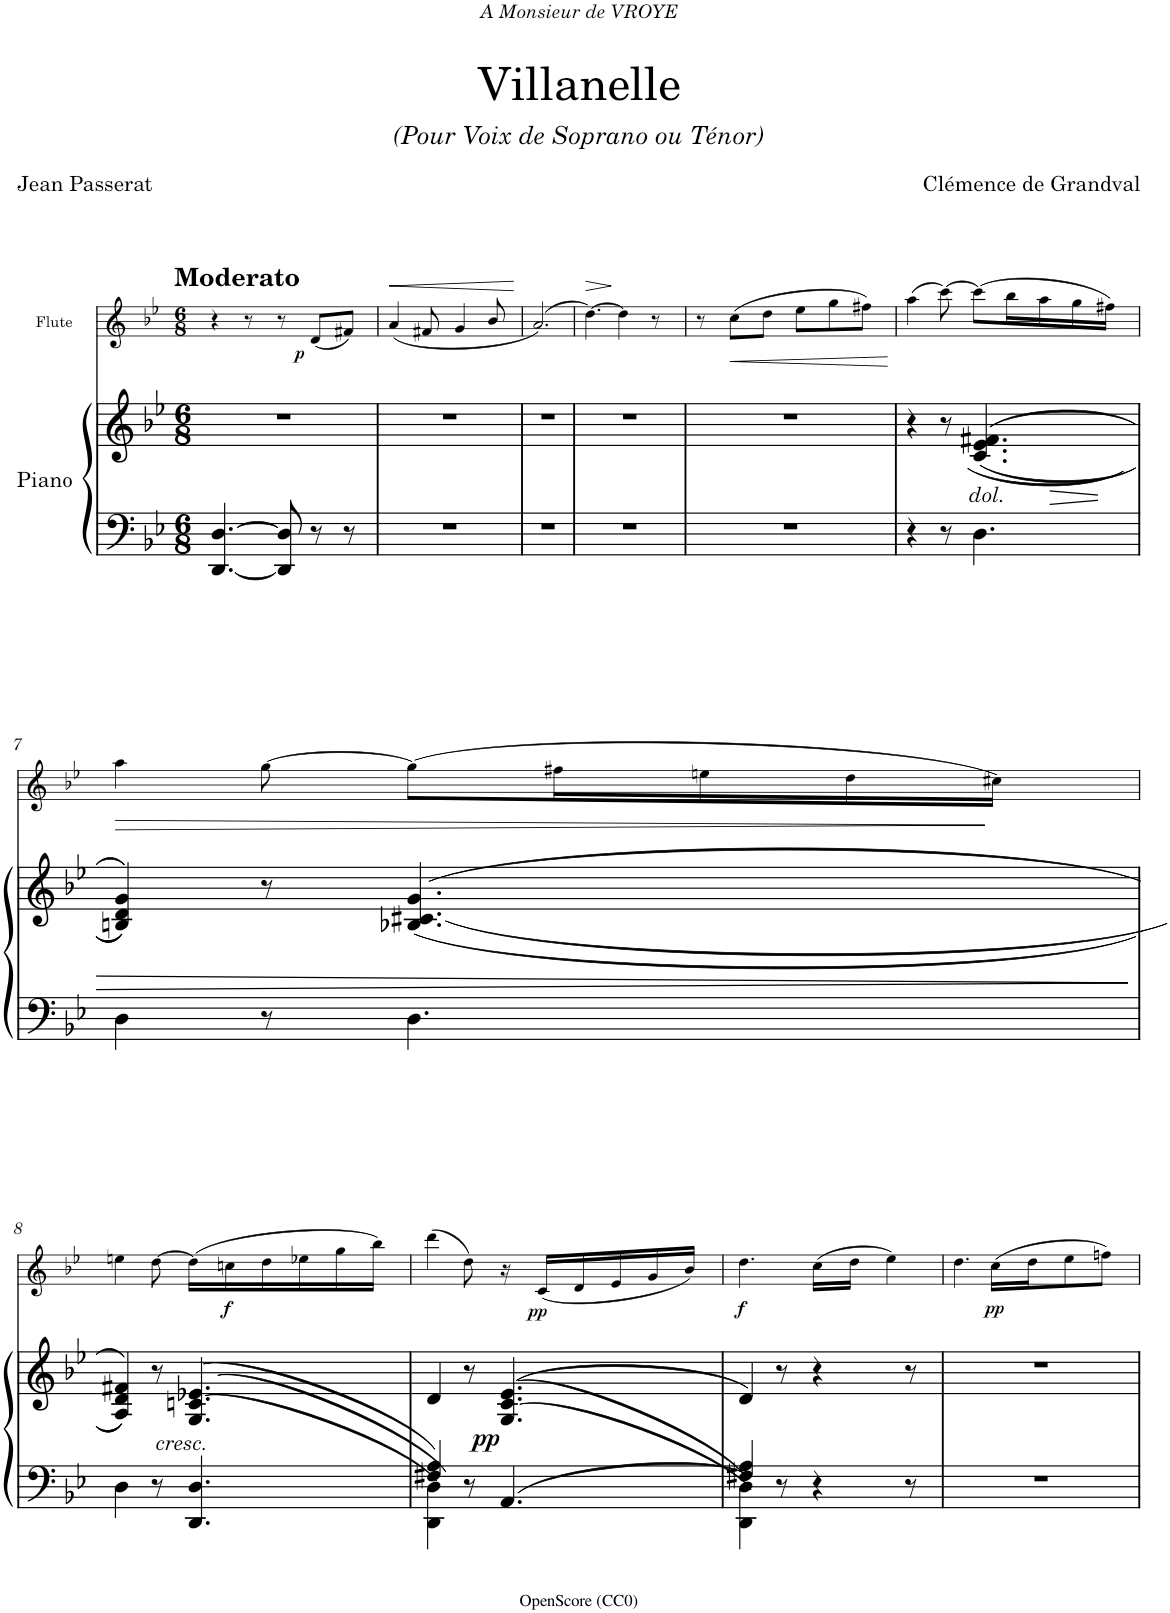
**kern	**kern	**dynam	**kern	**dynam	**kern
*part3	*part3	*part3	*part2	*part2	*part1
*staff4	*staff3	*staff3/4	*staff2	*staff2	*staff1
*I"Piano	*	*	*I"Flute	*	*I"Chant Voice
*I'Pno	*	*	*I'Fl	*	*
*	*	*	*stria5	*	*
*clefF4	*clefG2	*	*clefG2	*	*clefG2
*k[b-e-]	*k[b-e-]	*	*k[b-e-]	*	*k[b-e-]
*M6/8	*M6/8	*	*M6/8	*	*M6/8
=1	=1	=1	=1	=1	=1
!	!	!	!	!	!LO:TX:a:B:t=Moderato
[4.DD/ [4.D/	2.r	.	4r	.	2.r
.	.	.	8r	.	.
8DD/] 8D/]	.	.	8r	.	.
!	!	!	!	!LO:DY:b	!
8r	.	.	(8d/L	p	.
8r	.	.	8f#X/J)	.	.
=2	=2	=2	=2	=2	=2
!	!	!	!	!LO:HP:b	!
2.r	2.r	.	(4a/	<	2.r
.	.	.	8f#X/	.	.
.	.	.	4g/	.	.
.	.	.	8b-/	.	.
.	.	.	.	[	.
=3	=3	=3	=3	=3	=3
2.r	2.r	.	(>2.a/)	.	2.r
=4	=4	=4	=4	=4	=4
!	!	!	!	!LO:HP:b	!
2.r	2.r	.	[4.dd\)	>	2.r
.	.	.	4dd\]	]	.
.	.	.	8r	.	.
=5	=5	=5	=5	=5	=5
2.r	2.r	.	8r	.	2.r
!	!	!	!	!LO:HP:b	!
.	.	.	(8cc\L	<	.
.	.	.	8dd\J	.	.
.	.	.	8ee-\L	.	.
.	.	.	8gg\	.	.
.	.	.	8ff#X\J)	.	.
.	.	.	.	[	.
=6	=6	=6	=6	=6	=6
4r	4r	.	(4aa\	.	2.r
8r	8r	.	[8ccc\)	.	.
!	!LO:TX:b:i:t=dol.	!	!	!	!
!	!	!LO:HP:b	!	!	!
4.D\	(((>4.c/ 4.e-/ 4.f#X/	>	(8ccc\L]	.	.
.	.	.	16bb-\L	.	.
.	.	.	16aa\	.	.
.	.	.	16gg\	.	.
.	.	.	16ff#X\JJ)	.	.
!!LO:LB:g=z
=7	=7	=7	=7	=7	=7
!	!	!	!	!LO:HP:b	!
4D\	4Bn/ 4d/ 4g/)))	.	4aa\	>	2.r
8r	8r	.	[8gg\	.	.
4.D\	((>(4.B-X/ 4.c#X/ 4.g/	.	(8gg\L]	.	.
.	.	.	16ff#X\L	.	.
.	.	.	16een\	.	.
.	.	.	16dd\	.	.
.	.	.	16cc#X\JJ)	]	.
.	.	]	.	.	.
!!LO:LB:g=z
=8	=8	=8	=8	=8	=8
4D\	4A/ 4d/ 4f#X/)))	.	4een\	.	2.r
!	!LO:TX:b:i:t=cresc.	!	!	!	!
8r	8r	.	[8dd\	.	.
4.DD/ 4.D/	(>(>(4.G/ 4.cn/ 4.e-X/	.	(16dd\LL]	.	.
!	!	!	!	!LO:DY:b	!
.	.	.	16ccn\	f	.
.	.	.	16dd\	.	.
.	.	.	16ee-X\	.	.
.	.	.	16gg\	.	.
.	.	.	16bb-\JJ)	.	.
=9	=9	=9	=9	=9	=9
*^	*^	*	*	*	*
4F#X/ 4A/))	4DD\ 4D\)	4ryy	4d/	.	(4ddd\	.	2.r
2ryy	8r	8r	2ryy	.	8dd\)	.	.
!	!	!	!	!LO:DY:b	!	!	!
.	4.AA/	(>(>(4.G/ 4.c/ 4.e-/	.	pp	16r	.	.
!	!	!	!	!	!	!LO:DY:b	!
.	.	.	.	.	(16c/LL	pp	.
.	.	.	.	.	16d/	.	.
.	.	.	.	.	16e-/	.	.
.	.	.	.	.	16g/	.	.
.	.	.	.	.	16b-/JJ)	.	.
=10	=10	=10	=10	=10	=10	=10	=10
!	!	!	!	!	!	!LO:DY:b	!
4F#X/ 4A/)	4DD\ 4D\)	4ryy	4d/)	.	4.dd\	f	2.r
2ryy	8r	8r	2ryy	.	.	.	.
.	4r	4r	.	.	(16cc\LL	.	.
.	.	.	.	.	16dd\JJ	.	.
.	.	.	.	.	4ee-\)	.	.
.	8r	8r	.	.	.	.	.
*v	*v	*	*	*	*	*	*
*	*v	*v	*	*	*	*
=11	=11	=11	=11	=11	=11
2.r	2.r	.	4.dd\	.	2.r
!	!	!	!	!LO:DY:b	!
.	.	.	(16cc\LL	pp	.
.	.	.	16dd\J	.	.
.	.	.	8ee-\	.	.
.	.	.	8ffn\J)	.	.
=	=	=	=	=	=
*-	*-	*-	*-	*-	*-
